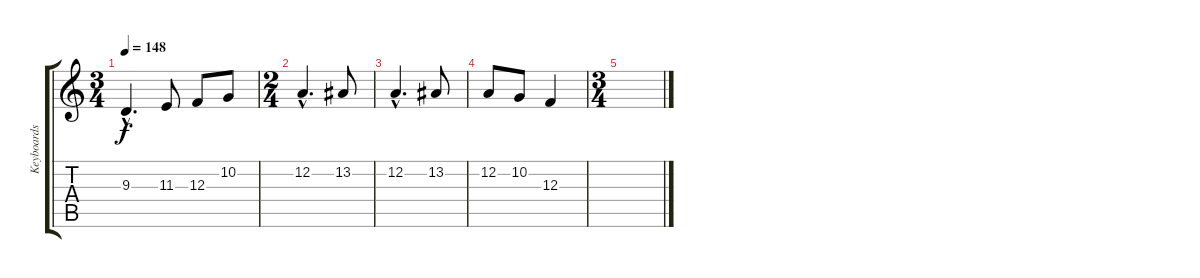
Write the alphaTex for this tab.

\track ("Keyboards" "Keyboards") {instrument lead2sawtooth}
\staff {score tabs}
\tuning (D4 A3 F3 C3 G2 C2) {hide}
\ts (3 4)
\tempo 148
\clef g2
\ks c
9.3{hac}.4{d dy f} 11.3.8 12.3.8 10.2.8 |
\ts (2 4)
12.2{hac}.4{d} 13.2.8 |
12.2{hac}.4{d} 13.2.8 |
12.2.8 10.2.8 12.3.4 |
\ts (3 4)
